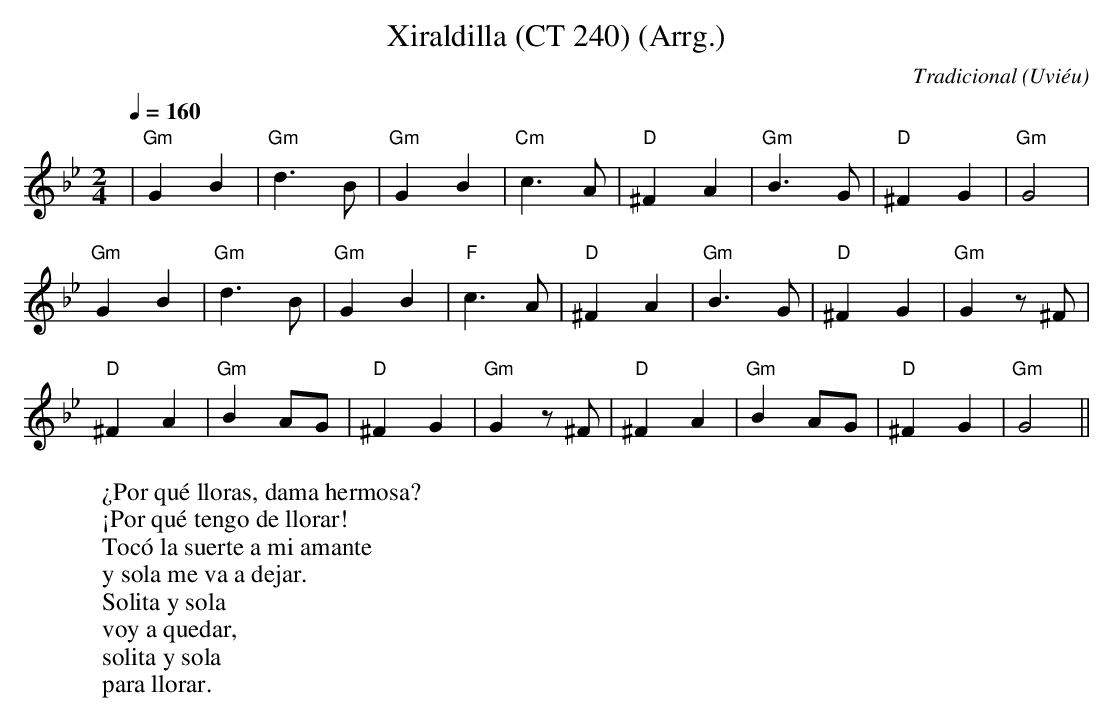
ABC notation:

X:1
T:Xiraldilla (CT 240) (Arrg.)
C:Tradicional
O:Uviéu
M:2/4
L:1/8
Q:1/4=160
K:Gm
|"Gm"G2 B2|"Gm"d3 B|"Gm"G2 B2|"Cm"c3 A|"D"^F2 A2|"Gm"B3 G|"D"^F2 G2|"Gm"G4|
 "Gm"G2 B2|"Gm"d3 B|"Gm"G2 B2|"F"c3 A|"D"^F2 A2|"Gm"B3 G|"D"^F2 G2|"Gm"G2 z ^F|
"D"^F2 A2|"Gm"B2 AG|"D"^F2 G2|"Gm"G2 z ^F|"D"^F2 A2|"Gm"B2 AG|"D"^F2 G2|"Gm"G4||
W:¿Por qué lloras, dama hermosa?
W:¡Por qué tengo de llorar!
W:Tocó la suerte a mi amante
W:y sola me va a dejar.
W:Solita y sola
W:voy a quedar,
W:solita y sola
W:para llorar.
W:
